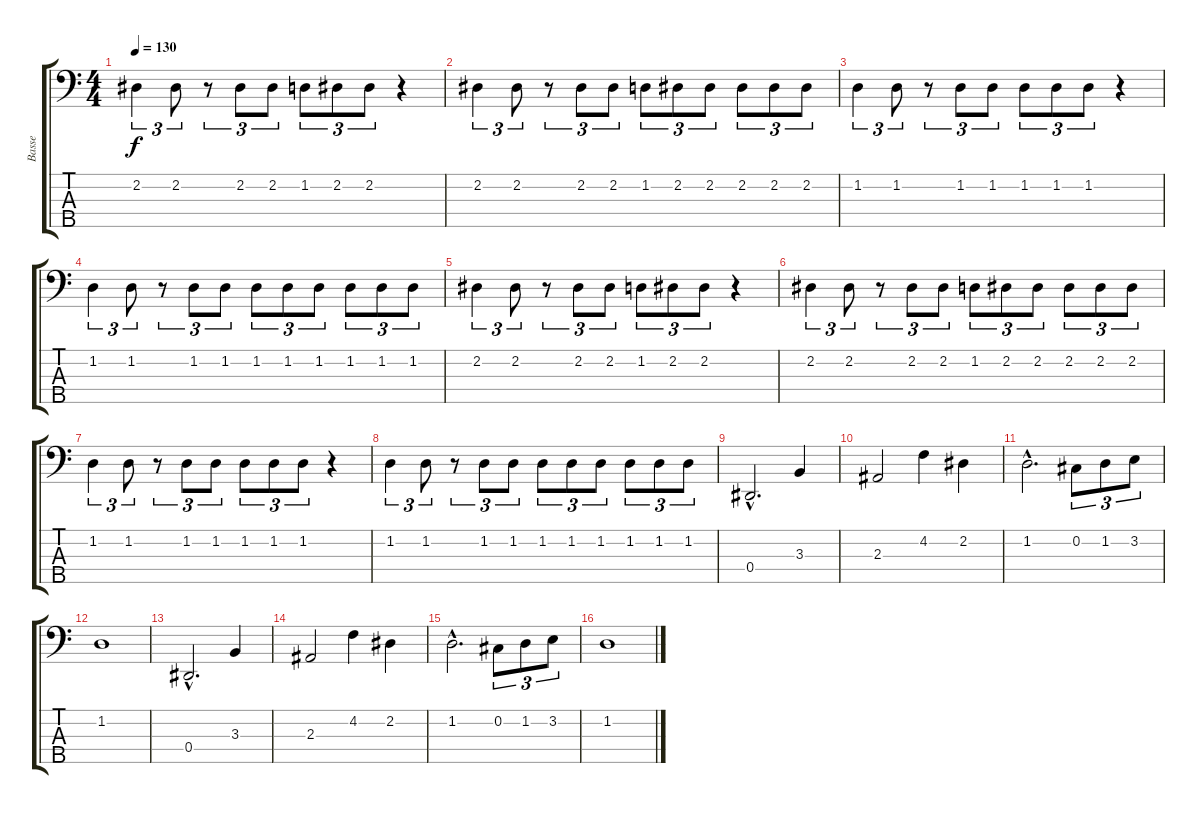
\track ("Basse" "Basse") {instrument electricbassfinger}
\staff {score tabs}
\tuning (Gb2 Db2 Ab1 Eb1 Bb0) {hide}
\ts (4 4)
\tempo 130
\clef f4
\ks c
2.2.4{tu (3 2) dy f} 2.2.8{tu (3 2)} r.8{tu (3 2)} 2.2.8{tu (3 2)} 2.2.8{tu (3 2)} 1.2.8{tu (3 2)} 2.2.8{tu (3 2)} 2.2.8{tu (3 2)} r.4 |
2.2.4{tu (3 2)} 2.2.8{tu (3 2)} r.8{tu (3 2)} 2.2.8{tu (3 2)} 2.2.8{tu (3 2)} 1.2.8{tu (3 2)} 2.2.8{tu (3 2)} 2.2.8{tu (3 2)} 2.2.8{tu (3 2)} 2.2.8{tu (3 2)} 2.2.8{tu (3 2)} |
1.2.4{tu (3 2)} 1.2.8{tu (3 2)} r.8{tu (3 2)} 1.2.8{tu (3 2)} 1.2.8{tu (3 2)} 1.2.8{tu (3 2)} 1.2.8{tu (3 2)} 1.2.8{tu (3 2)} r.4 |
1.2.4{tu (3 2)} 1.2.8{tu (3 2)} r.8{tu (3 2)} 1.2.8{tu (3 2)} 1.2.8{tu (3 2)} 1.2.8{tu (3 2)} 1.2.8{tu (3 2)} 1.2.8{tu (3 2)} 1.2.8{tu (3 2)} 1.2.8{tu (3 2)} 1.2.8{tu (3 2)} |
2.2.4{tu (3 2)} 2.2.8{tu (3 2)} r.8{tu (3 2)} 2.2.8{tu (3 2)} 2.2.8{tu (3 2)} 1.2.8{tu (3 2)} 2.2.8{tu (3 2)} 2.2.8{tu (3 2)} r.4 |
2.2.4{tu (3 2)} 2.2.8{tu (3 2)} r.8{tu (3 2)} 2.2.8{tu (3 2)} 2.2.8{tu (3 2)} 1.2.8{tu (3 2)} 2.2.8{tu (3 2)} 2.2.8{tu (3 2)} 2.2.8{tu (3 2)} 2.2.8{tu (3 2)} 2.2.8{tu (3 2)} |
1.2.4{tu (3 2)} 1.2.8{tu (3 2)} r.8{tu (3 2)} 1.2.8{tu (3 2)} 1.2.8{tu (3 2)} 1.2.8{tu (3 2)} 1.2.8{tu (3 2)} 1.2.8{tu (3 2)} r.4 |
1.2.4{tu (3 2)} 1.2.8{tu (3 2)} r.8{tu (3 2)} 1.2.8{tu (3 2)} 1.2.8{tu (3 2)} 1.2.8{tu (3 2)} 1.2.8{tu (3 2)} 1.2.8{tu (3 2)} 1.2.8{tu (3 2)} 1.2.8{tu (3 2)} 1.2.8{tu (3 2)} |
0.4{hac}.2{d} 3.3.4 |
2.3.2 4.2.4 2.2.4 |
1.2{hac}.2{d} 0.2.8{tu (3 2)} 1.2.8{tu (3 2)} 3.2.8{tu (3 2)} |
1.2.1 |
0.4{hac}.2{d} 3.3.4 |
2.3.2 4.2.4 2.2.4 |
1.2{hac}.2{d} 0.2.8{tu (3 2)} 1.2.8{tu (3 2)} 3.2.8{tu (3 2)} |
1.2.1
